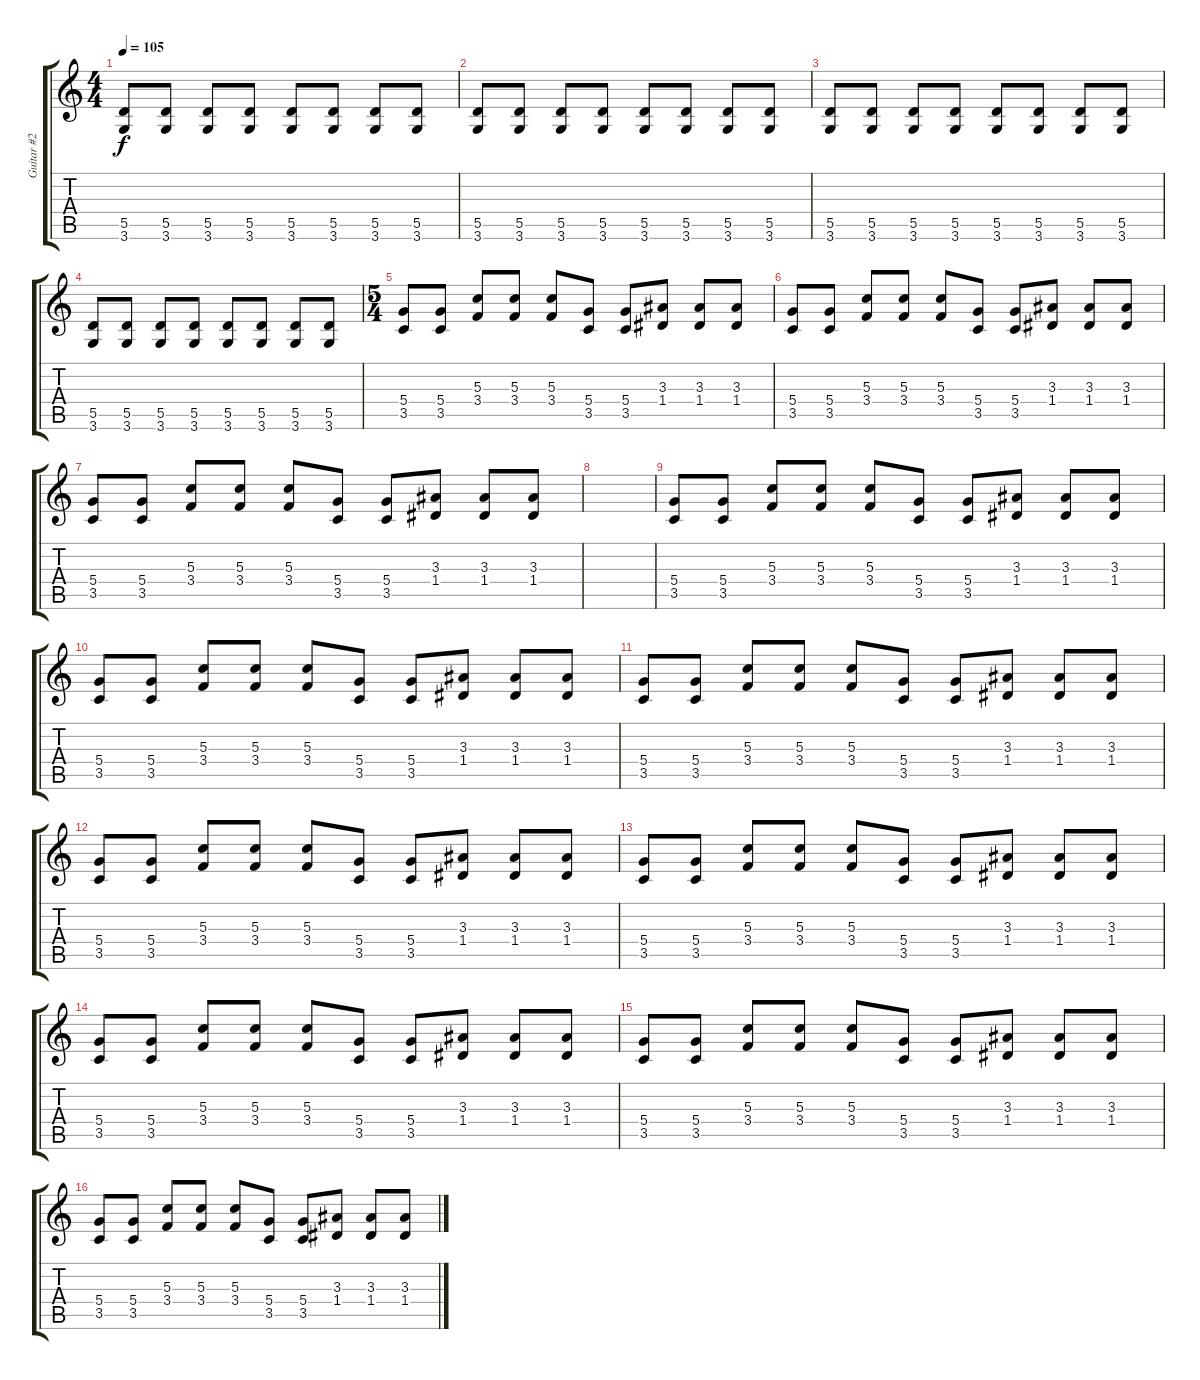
\track ("Guitar #2" "Guitar #2") {instrument electricguitarmuted}
\staff {score tabs}
\tuning (E4 B3 G3 D3 A2 E2) {hide}
\ts (4 4)
\tempo 105
\clef g2
\ks c
(5.5 3.6).8{dy f} (5.5 3.6).8 (5.5 3.6).8 (5.5 3.6).8 (5.5 3.6).8 (5.5 3.6).8 (5.5 3.6).8 (5.5 3.6).8 |
(5.5 3.6).8 (5.5 3.6).8 (5.5 3.6).8 (5.5 3.6).8 (5.5 3.6).8 (5.5 3.6).8 (5.5 3.6).8 (5.5 3.6).8 |
(5.5 3.6).8 (5.5 3.6).8 (5.5 3.6).8 (5.5 3.6).8 (5.5 3.6).8 (5.5 3.6).8 (5.5 3.6).8 (5.5 3.6).8 |
(5.5 3.6).8 (5.5 3.6).8 (5.5 3.6).8 (5.5 3.6).8 (5.5 3.6).8 (5.5 3.6).8 (5.5 3.6).8 (5.5 3.6).8 |
\ts (5 4)
(5.4 3.5).8 (5.4 3.5).8 (5.3 3.4).8 (5.3 3.4).8 (5.3 3.4).8 (5.4 3.5).8 (5.4 3.5).8 (3.3 1.4).8 (3.3 1.4).8 (3.3 1.4).8 |
(5.4 3.5).8 (5.4 3.5).8 (5.3 3.4).8 (5.3 3.4).8 (5.3 3.4).8 (5.4 3.5).8 (5.4 3.5).8 (3.3 1.4).8 (3.3 1.4).8 (3.3 1.4).8 |
(5.4 3.5).8 (5.4 3.5).8 (5.3 3.4).8 (5.3 3.4).8 (5.3 3.4).8 (5.4 3.5).8 (5.4 3.5).8 (3.3 1.4).8 (3.3 1.4).8 (3.3 1.4).8 |
|
(5.4 3.5).8 (5.4 3.5).8 (5.3 3.4).8 (5.3 3.4).8 (5.3 3.4).8 (5.4 3.5).8 (5.4 3.5).8 (3.3 1.4).8 (3.3 1.4).8 (3.3 1.4).8 |
(5.4 3.5).8 (5.4 3.5).8 (5.3 3.4).8 (5.3 3.4).8 (5.3 3.4).8 (5.4 3.5).8 (5.4 3.5).8 (3.3 1.4).8 (3.3 1.4).8 (3.3 1.4).8 |
(5.4 3.5).8 (5.4 3.5).8 (5.3 3.4).8 (5.3 3.4).8 (5.3 3.4).8 (5.4 3.5).8 (5.4 3.5).8 (3.3 1.4).8 (3.3 1.4).8 (3.3 1.4).8 |
(5.4 3.5).8 (5.4 3.5).8 (5.3 3.4).8 (5.3 3.4).8 (5.3 3.4).8 (5.4 3.5).8 (5.4 3.5).8 (3.3 1.4).8 (3.3 1.4).8 (3.3 1.4).8 |
(5.4 3.5).8 (5.4 3.5).8 (5.3 3.4).8 (5.3 3.4).8 (5.3 3.4).8 (5.4 3.5).8 (5.4 3.5).8 (3.3 1.4).8 (3.3 1.4).8 (3.3 1.4).8 |
(5.4 3.5).8 (5.4 3.5).8 (5.3 3.4).8 (5.3 3.4).8 (5.3 3.4).8 (5.4 3.5).8 (5.4 3.5).8 (3.3 1.4).8 (3.3 1.4).8 (3.3 1.4).8 |
(5.4 3.5).8 (5.4 3.5).8 (5.3 3.4).8 (5.3 3.4).8 (5.3 3.4).8 (5.4 3.5).8 (5.4 3.5).8 (3.3 1.4).8 (3.3 1.4).8 (3.3 1.4).8 |
(5.4 3.5).8 (5.4 3.5).8 (5.3 3.4).8 (5.3 3.4).8 (5.3 3.4).8 (5.4 3.5).8 (5.4 3.5).8 (3.3 1.4).8 (3.3 1.4).8 (3.3 1.4).8
